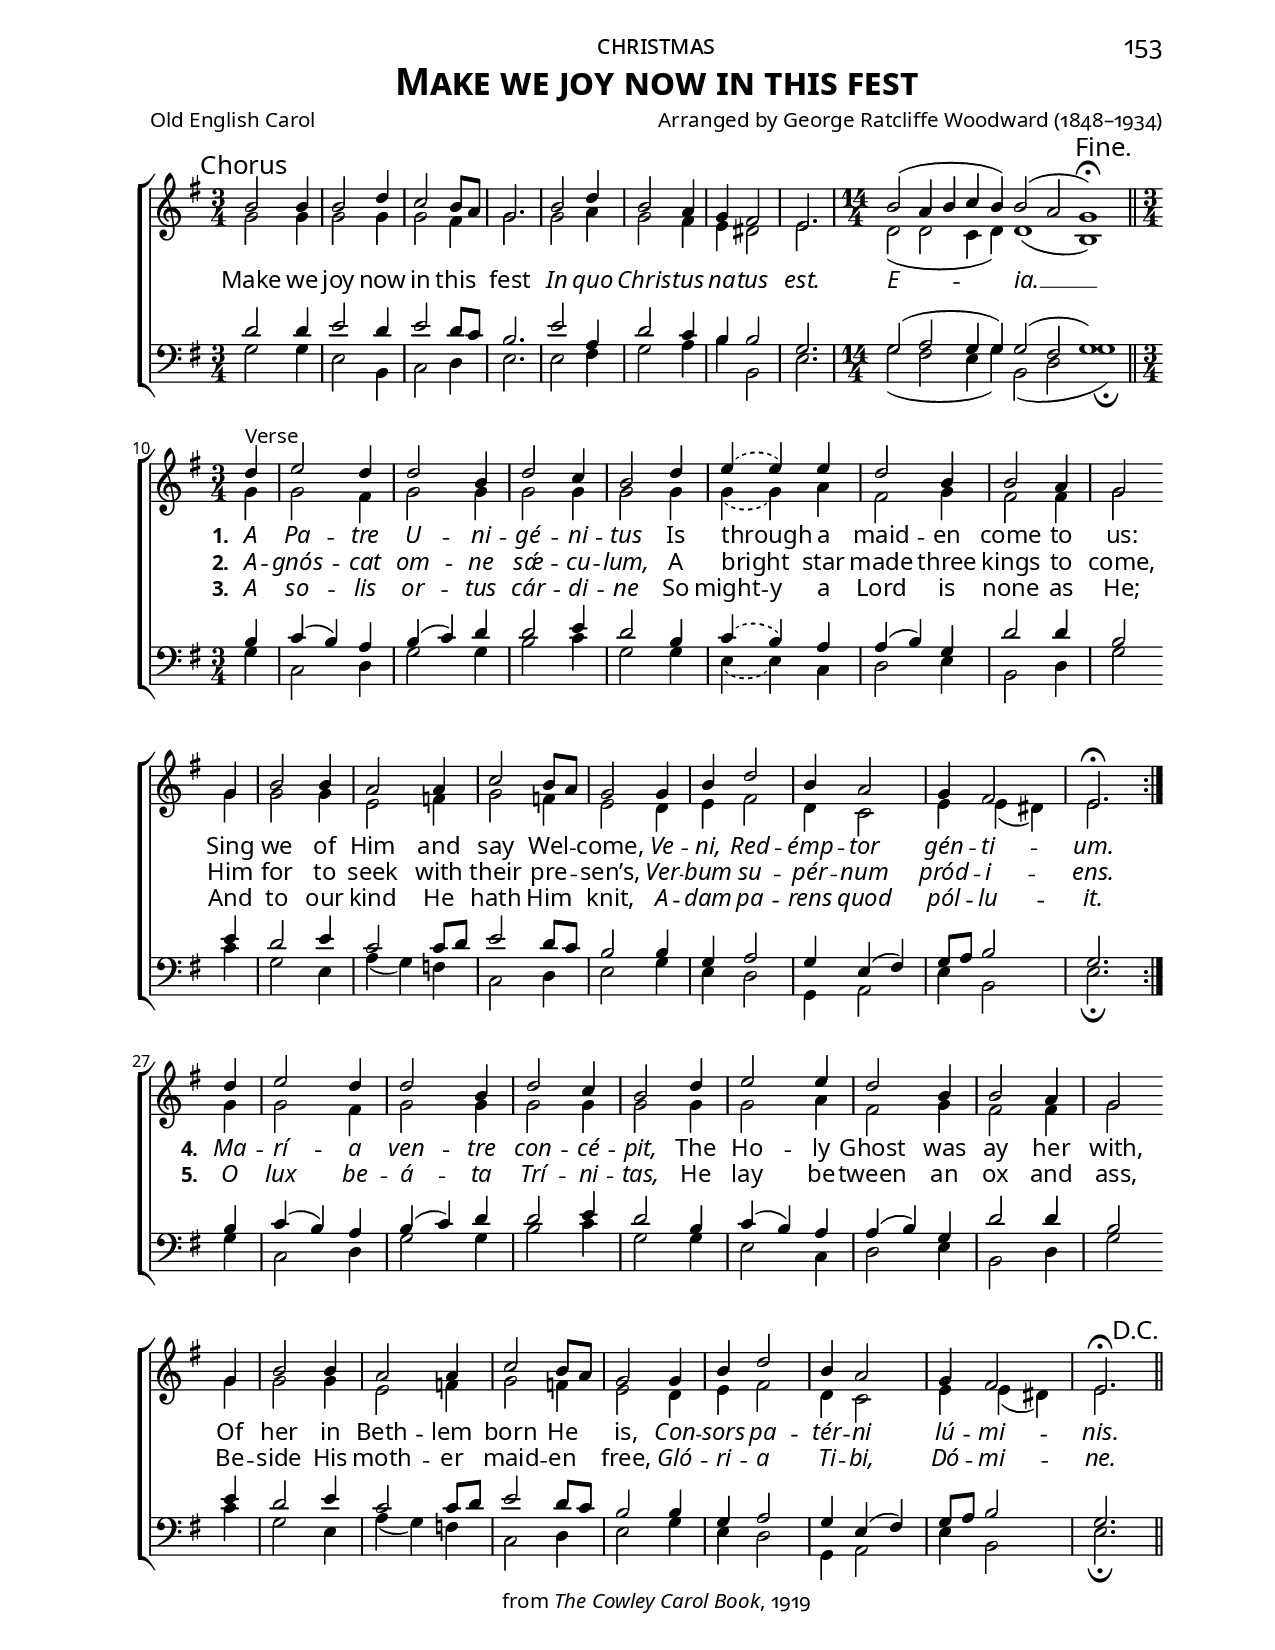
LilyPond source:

\version "2.24.0"
\include "util.ly"
\header {
  title = \markup{\override #'(font-name . "Garamond Premier Pro Semibold"){ \abs-fontsize #18 \smallCapsOldStyle"Make we joy now in this fest"}}
  poet = \markup\oldStyleNum"Old English Carol"
  %composer = \markup\oldStyleNum"Old English Carol"
  composer = \markup\oldStyleNum"Arranged by George Ratcliffe Woodward (1848–1934)"
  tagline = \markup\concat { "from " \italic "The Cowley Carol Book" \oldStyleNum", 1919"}
}
\paper {
  %print-all-headers = ##t
  paper-height = 11\in
  paper-width = 8.5\in
  indent = 0\in
  %system-system-spacing = #'((basic-distance . 10) (padding . 0))
  system-system-spacing =
    #'((basic-distance . 0)
       (minimum-distance . 0)
       (padding . -5)
       (stretchability . 100))
  ragged-last-bottom = ##f
  ragged-bottom = ##f
  two-sided = ##t
  inner-margin = 1\in
  outer-margin = 0.75\in
  top-margin = 0.26\in
  bottom-margin = 0.25\in
  first-page-number = #153
  print-first-page-number = ##t
  headerLine = \markup{\override #'(font-name . "Garamond Premier Pro") \smallCapsOldStyle"christmas"}
  oddHeaderMarkup = \markup\fill-line{
     \override #'(font-name . "Garamond Premier Pro")\abs-fontsize #12.5
     \combine 
        \fill-line{"" \if \should-print-page-number
        \oldStylePageNum""
        }
        \fill-line{\headerLine}
  }
  evenHeaderMarkup = \markup {
     \override #'(font-name . "Garamond Premier Pro")\abs-fontsize #12.5
     \combine
        \if \should-print-page-number
        \oldStylePageNum""
        \fill-line{\headerLine}
  }
}
#(set-global-staff-size 18) \paper{ #(define fonts (make-pango-font-tree "Garamond Premier Pro" "Garamond Premier Pro" "Garamond Premier Pro" (/ 18 20))) }
%6.14 #(set-global-staff-size 14.7) \paper{ #(define fonts (make-pango-font-tree "Garamond Premier Pro" "Garamond Premier Pro" "Garamond Premier Pro" (/ 14.7 20))) }
global = {
  \key g \major
  \time 3/4
  \autoBeamOff
  \override DynamicLineSpanner.staff-padding = #0.0
  \override DynamicLineSpanner.Y-extent = #'(-1 . 1)
}

sopMusic = \relative c' {
  \once \override Score.RehearsalMark.self-alignment-X = #LEFT
  \mark "Chorus"
  \repeat volta 3 {
    b'2 b4 |
    b2 d4 |
    c2 b8[ a] |
    g2. |
    b2 d4 |
    b2 a4 |
    
    g4 fis2 |
    e2. |
    \time 14/4
    \partial 4*14 b'2( a4 b c b) b2( a g1\fermata) \bar "||"
    \once \override Score.RehearsalMark.break-visibility = #end-of-line-visible
    \once \override Score.RehearsalMark.self-alignment-X = #RIGHT
    \mark "Fine." 
    \time 3/4 \break
    
    \partial 4 d'4^"Verse" |
    e2 d4 |
    d2 b4 |
    d2 c4 |
    b2 d4 |
    \slurDashed
    e4( e) e4 |
    
    \slurSolid
    d2 b4 |
    b2 a4 |
    g2 \bar""\break g4 |
    b2 b4 |
    a2 a4 |
    
    c2 b8[ a] |
    g2 g4 |
    b4 d2 |
    b4 a2 |
    g4 fis2 |
    e2.\fermata 
    \break
  }
  
  
  \partial 4 d'4 |
  e2 d4 |
  d2 b4 |
  d2 c4 |
  b2 d4 |
  e2 e4 |
  
  d2 b4 |
  b2 a4 |
  g2 \bar""\break g4 |
  b2 b4 |
  a2 a4 |
  
  c2 b8[ a] |
  g2 g4 |
  b4 d2 |
  b4 a2 |
  g4 fis2 |
  e2.\fermata
  \once \override Score.RehearsalMark.break-visibility = #end-of-line-visible
  \once \override Score.RehearsalMark.self-alignment-X = #RIGHT
  \mark "D.C." \bar "||" \break
}
sopWords = \lyricmode {
  
}

altoMusic = \relative c' {
  g'2 g4 |
  g2 g4 |
  g2 fis4 |
  g2. |
  g2 a4 |
  g2 fis4 |
  
  e4 dis2 |
  e2. |
  \time 14/4
  \partial 4*14 d2( d c4 d) d1( b) \bar "||"
  \time 3/4
  
  \partial 4 g'4 |
  g2 fis4 |
  g2 g4 |
  g2 g4 |
  g2 g4 |
  \slurDashed
  g4( g) a4 |
  
  \slurSolid
  fis2 g4 |
  fis2 fis4 |
  g2 g4 |
  g2 g4 |
  e2 f4 |
  
  g2 f4 |
  e2 d4 |
  e4 fis2 |
  d4 c2 |
  e4 e( dis) e2.
  
  
  
  \partial 4 g4 |
  g2 fis4 |
  g2 g4 |
  g2 g4 |
  g2 g4 |
  g2 a4 |
  
  fis2 g4 |
  fis2 fis4 |
  g2 g4 |
  g2 g4 |
  e2 f4 |
  
  g2 f4 |
  e2 d4 |
  e4 fis2 |
  d4 c2 |
  e4 e( dis) e2. \bar "||"
}
altoWords = \lyricmode {
  \dropLyricsV
  Make we joy now in this fest
  \markup\italic In \markup\italic quo \markup\italic Chris -- \markup\italic tus \markup\italic na -- \markup\italic tus \markup\italic est.
  \markup\italic E -- \markup\italic ia. __
  
  \set stanza = #"1. "
  \markup\italic A \markup\italic Pa -- \markup\italic tre \markup\italic U -- \markup\italic ni -- \markup\italic gé -- \markup\italic ni -- \markup\italic tus
  Is through a maid -- en come to us:
  Sing we of Him and say Wel -- come,
  \markup\italic Ve -- \markup\italic ni, \markup\italic Red -- \markup\italic émp -- \markup\italic tor
  \set associatedVoice = "sopranos"
  \markup\italic gén -- \markup\italic ti -- \markup\italic um.
  
  
  \set stanza = #"4. "
  \unset associatedVoice
  \markup\italic Ma -- \markup\italic rí -- \markup\italic a \markup\italic ven -- \markup\italic tre \markup\italic con -- \markup\italic cé -- \markup\italic pit,
  The Ho -- ly Ghost was ay her with,
  Of her in Beth -- lem born He is,
  \markup\italic Con -- \markup\italic sors \markup\italic pa -- \markup\italic tér -- \markup\italic ni
  \set associatedVoice = "sopranos"
  \markup\italic lú -- \markup\italic mi -- \markup\italic nis.
}
altoWordsII = \lyricmode {
  \dropLyricsV
  \repeat unfold 16{\skip1}
  \set stanza = #"2. "
  \markup\italic A -- \markup\italic gnós -- \markup\italic cat \markup\italic om -- \markup\italic ne \markup\italic sǽ -- \markup\italic cu -- \markup\italic lum,
  A bright star made three kings to come,
  Him for to seek with their pre -- sen’s,
  \markup\italic Ver -- \markup\italic bum \markup\italic su -- \markup\italic pér -- \markup\italic num
  \set associatedVoice = "sopranos"
  \markup\italic pród -- \markup\italic i -- \markup\italic ens.
  
  
  \set stanza = #"5. "
  \unset associatedVoice
  \markup\italic O \markup\italic lux \markup\italic be -- \markup\italic á -- \markup\italic ta \markup\italic Trí -- \markup\italic ni -- \markup\italic tas,
  He lay be -- tween an ox and ass,
  Be -- side His moth -- er maid -- en free,
  \markup\italic Gló -- \markup\italic ri -- \markup\italic a \markup\italic Ti -- \markup\italic bi,
  \set associatedVoice = "sopranos"
  \markup\italic Dó -- \markup\italic mi -- \markup\italic ne.
}
altoWordsIII = \lyricmode {
  \dropLyricsV
  \repeat unfold 16{\skip1}
  \set stanza = #"3. "
  \markup\italic A \markup\italic so -- \markup\italic lis \markup\italic or -- \markup\italic tus \markup\italic cár -- \markup\italic di -- \markup\italic ne
  \set ignoreMelismata = ##t
  So might -- y a Lord is none as He;
  \unset ignoreMelismata
  And to our kind He hath Him knit,
  \markup\italic A -- \markup\italic dam \markup\italic pa -- \markup\italic rens \markup\italic quod
  \set associatedVoice = "sopranos"
  \markup\italic pól -- \markup\italic lu -- \markup\italic it.
}
altoWordsIV = \lyricmode {
  \repeat unfold 16{\skip1}
}
altoWordsV = \lyricmode {
  \repeat unfold 16{\skip1}
}
altoWordsVI = \lyricmode {
  \set stanza = #"6. "
  \set ignoreMelismata = ##t
}
tenorMusic = \relative c' {
  d2 d4 |
  e2 d4 |
  e2 d8[ c] |
  b2. |
  e2 a,4 |
  d2 c4 |
  
  b4 b2 |
  g2. |
  \time 14/4
  \partial 4*14 g2( a g4 g) g2( fis g1) \bar "||"
  \time 3/4
  
  \partial 4 b4 |
  c( b) a |
  b( c) d |
  d2 e4 |
  d2 b4 |
  \slurDashed
  c( b) a |
  
  \slurSolid
  a( b) g |
  d'2 d4 |
  b2 e4 |
  d2 e4 |
  c2 c8[ d] |
  
  e2 d8[ c] |
  b2 b4 |
  g a2 |
  g4 e( fis) |
  g8[ a] b2 |
  g2.
  
  
  
  
  \partial 4 b4 |
  c( b) a |
  b( c) d |
  d2 e4 |
  d2 b4 |
  c( b) a |
  
  a( b) g |
  d'2 d4 |
  b2 e4 |
  d2 e4 |
  c2 c8[ d] |
  
  e2 d8[ c] |
  b2 b4 |
  g a2 |
  g4 e( fis) |
  g8[ a] b2 |
  g2. \bar "||"
}
tenorWords = \lyricmode {

}

bassMusic = \relative c {
  g'2 g4 |
  e2 b4 |
  c2 d4 |
  e2. |
  e2 fis4 |
  g2 a4 |
  
  b4 b,2 |
  e2. |
  \time 14/4
  \partial 4*14 g2( fis e4 g) b,2( d g1\fermata) \bar "||"
  \time 3/4
  
  \partial 4 g4 |
  c,2 d4 |
  g2 g4 |
  b2 c4 |
  g2 g4 |
  \slurDashed
  e4( e) c4 |
  
  \slurSolid
  d2 e4 |
  b2 d4 |
  g2 c4 |
  g2 e4 |
  a( g) f |
  
  c2 d4 |
  e2 g4 |
  e4 d2 |
  g,4 a2 |
  e'4 b2 |
  e2.\fermata
  
  
  
  
  \partial 4 g4 |
  c,2 d4 |
  g2 g4 |
  b2 c4 |
  g2 g4 |
  e2 c4 |
  
  d2 e4 |
  b2 d4 |
  g2 c4 |
  g2 e4 |
  a( g) f |
  
  c2 d4 |
  e2 g4 |
  e4 d2 |
  g,4 a2 |
  e'4 b2 |
  e2.\fermata \bar "||"
}
bassWords = \lyricmode {

}

pianoRH = \relative c' {
  
}
pianoLH = \relative c' {
  
}

\score {
  <<
   \new ChoirStaff <<
    \new Staff = women <<
      \new Voice = "sopranos" { \voiceOne << \global \sopMusic >> }
      \new Voice = "altos" { \voiceTwo << \global \altoMusic >> }
    >>
    \new Lyrics \with { alignAboveContext = #"women" \override VerticalAxisGroup.nonstaff-relatedstaff-spacing = #'((basic-distance . 1))} \lyricsto "sopranos" \sopWords
    \new Lyrics = "altosVI"  \with { alignBelowContext = #"women" } \lyricsto "altos" \altoWordsVI
    \new Lyrics = "altosV"  \with { alignBelowContext = #"women" } \lyricsto "altos" \altoWordsV
    \new Lyrics = "altosIV"  \with { alignBelowContext = #"women" } \lyricsto "altos" \altoWordsIV
    \new Lyrics = "altosIII"  \with { alignBelowContext = #"women" } \lyricsto "altos" \altoWordsIII
    \new Lyrics = "altosII"  \with { alignBelowContext = #"women" } \lyricsto "altos" \altoWordsII
    \new Lyrics = "altos"  \with { alignBelowContext = #"women" \override VerticalAxisGroup.nonstaff-relatedstaff-spacing = #'((basic-distance . 1)) } \lyricsto "altos" \altoWords
   \new Staff = men <<
      \clef bass
      \new Voice = "tenors" { \voiceOne << \global \tenorMusic >> }
      \new Voice = "basses" { \voiceTwo << \global \bassMusic >> }
    >>
    \new Lyrics \with { alignAboveContext = #"men" \override VerticalAxisGroup.nonstaff-relatedstaff-spacing = #'((basic-distance . 1)) } \lyricsto "tenors" \tenorWords
    \new Lyrics \with { alignBelowContext = #"men" \override VerticalAxisGroup.nonstaff-relatedstaff-spacing = #'((basic-distance . 1)) } \lyricsto "basses" \bassWords
  >>
%    \new PianoStaff << \new Staff { \new Voice { \pianoRH } } \new Staff { \clef "bass" \pianoLH } >>
  >>
  \layout {
  \context {
    \Lyrics
    \override LyricText.font-size = #1.3
  }
%6.14 \context {\Lyrics\override LyricText.font-size = #0.7 }
    \context {
      \Score
      %\override SpacingSpanner.base-shortest-duration = #(ly:make-moment 1/8)
      %\override SpacingSpanner.common-shortest-duration = #(ly:make-moment 1/4)
    }
    \context {
      % Remove all empty staves
      % \Staff \RemoveEmptyStaves \override VerticalAxisGroup.remove-first = ##t
    }
    \context {
      \Lyrics
      \override LyricText.X-offset = #center-on-word
    }
  }
}

